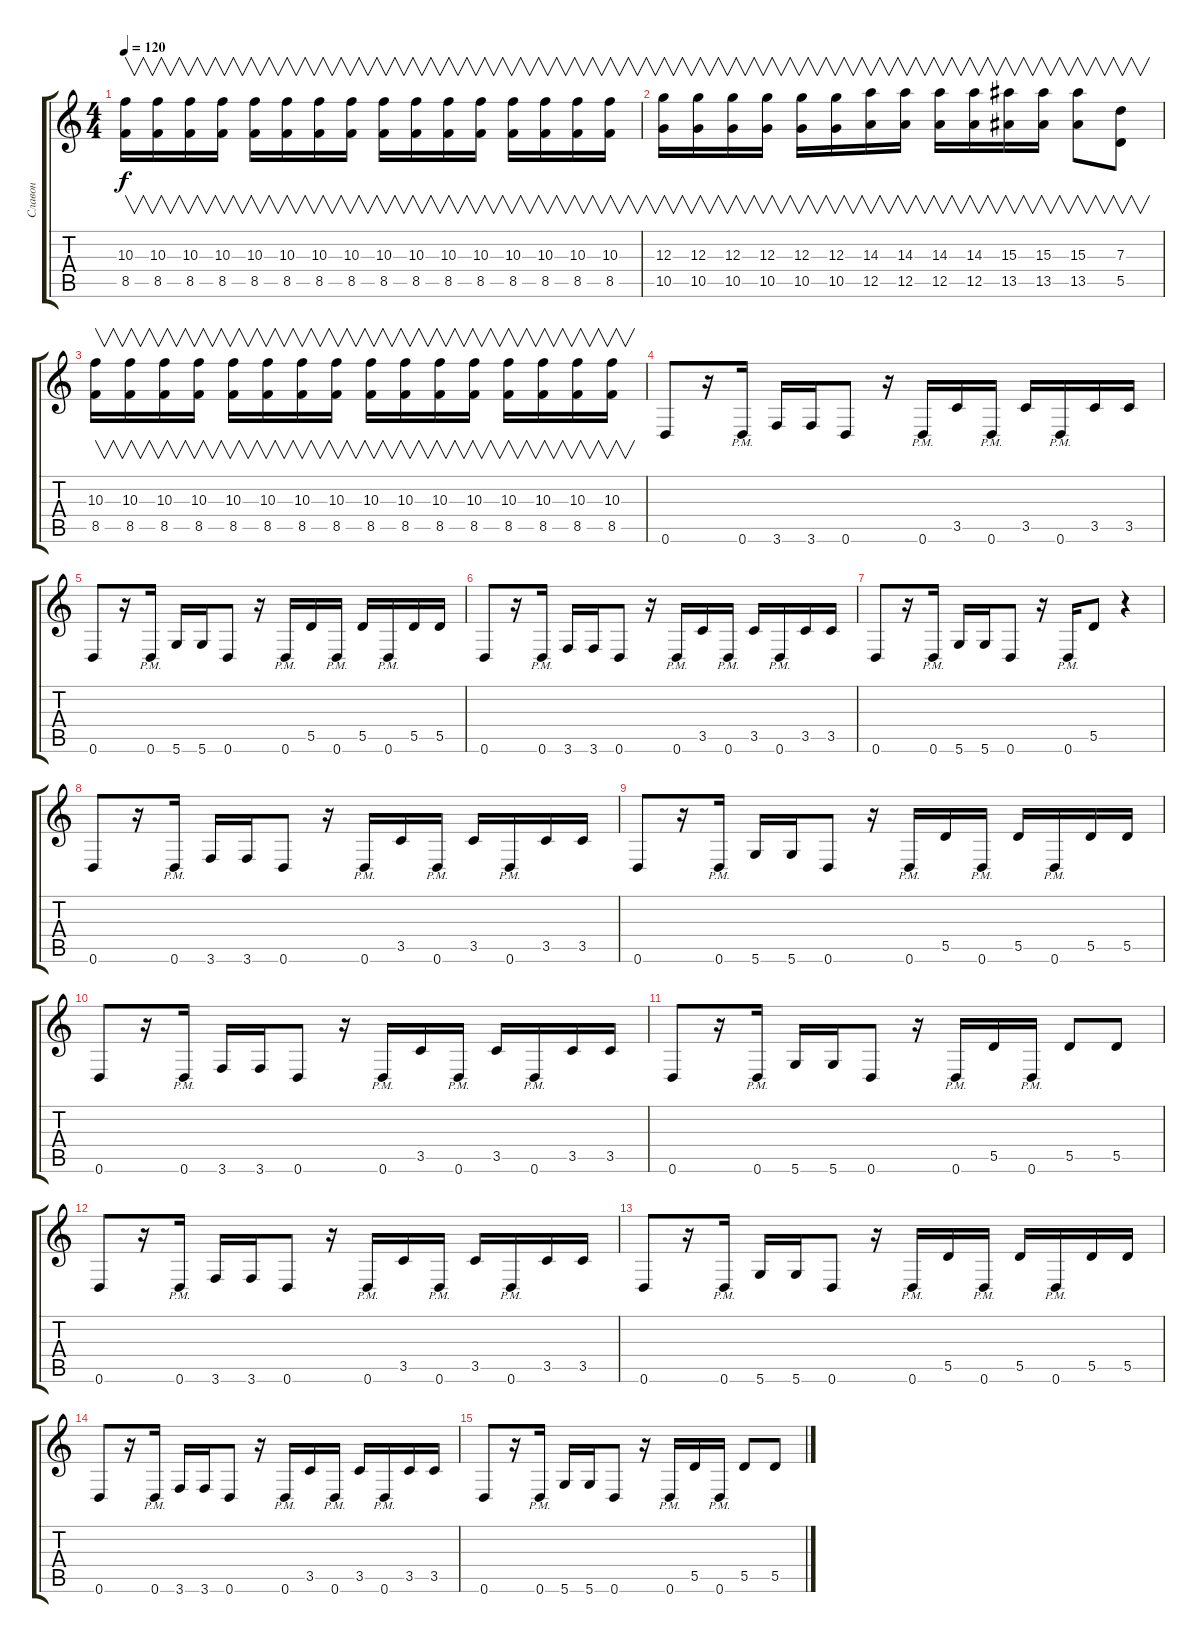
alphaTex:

\track ("Славон" "Славон") {instrument distortionguitar}
\staff {score tabs}
\tuning (E4 B3 G3 D3 A2 D2) {hide}
\ts (4 4)
\tempo 120
\clef g2
\ks c
(10.3 8.5).16{v dy f} (10.3 8.5).16{v} (10.3 8.5).16{v} (10.3 8.5).16{v} (10.3 8.5).16{v} (10.3 8.5).16{v} (10.3 8.5).16{v} (10.3 8.5).16{v} (10.3 8.5).16{v} (10.3 8.5).16{v} (10.3 8.5).16{v} (10.3 8.5).16{v} (10.3 8.5).16{v} (10.3 8.5).16{v} (10.3 8.5).16{v} (10.3 8.5).16{v} |
(12.3 10.5).16{v} (12.3 10.5).16{v} (12.3 10.5).16{v} (12.3 10.5).16{v} (12.3 10.5).16{v} (12.3 10.5).16{v} (14.3 12.5).16{v} (14.3 12.5).16{v} (14.3 12.5).16{v} (14.3 12.5).16{v} (15.3 13.5).16{v} (15.3 13.5).16{v} (15.3 13.5).8{v} (7.3 5.5).8{v} |
(10.3 8.5).16{v} (10.3 8.5).16{v} (10.3 8.5).16{v} (10.3 8.5).16{v} (10.3 8.5).16{v} (10.3 8.5).16{v} (10.3 8.5).16{v} (10.3 8.5).16{v} (10.3 8.5).16{v} (10.3 8.5).16{v} (10.3 8.5).16{v} (10.3 8.5).16{v} (10.3 8.5).16{v} (10.3 8.5).16{v} (10.3 8.5).16{v} (10.3 8.5).16{v} |
0.6.8 r.16 0.6{pm}.16 3.6.16 3.6.16 0.6.8 r.16 0.6{pm}.16 3.5.16 0.6{pm}.16 3.5.16 0.6{pm}.16 3.5.16 3.5.16 |
0.6.8 r.16 0.6{pm}.16 5.6.16 5.6.16 0.6.8 r.16 0.6{pm}.16 5.5.16 0.6{pm}.16 5.5.16 0.6{pm}.16 5.5.16 5.5.16 |
0.6.8 r.16 0.6{pm}.16 3.6.16 3.6.16 0.6.8 r.16 0.6{pm}.16 3.5.16 0.6{pm}.16 3.5.16 0.6{pm}.16 3.5.16 3.5.16 |
0.6.8 r.16 0.6{pm}.16 5.6.16 5.6.16 0.6.8 r.16 0.6{pm}.16 5.5.8 r.4 |
0.6.8 r.16 0.6{pm}.16 3.6.16 3.6.16 0.6.8 r.16 0.6{pm}.16 3.5.16 0.6{pm}.16 3.5.16 0.6{pm}.16 3.5.16 3.5.16 |
0.6.8 r.16 0.6{pm}.16 5.6.16 5.6.16 0.6.8 r.16 0.6{pm}.16 5.5.16 0.6{pm}.16 5.5.16 0.6{pm}.16 5.5.16 5.5.16 |
0.6.8 r.16 0.6{pm}.16 3.6.16 3.6.16 0.6.8 r.16 0.6{pm}.16 3.5.16 0.6{pm}.16 3.5.16 0.6{pm}.16 3.5.16 3.5.16 |
0.6.8 r.16 0.6{pm}.16 5.6.16 5.6.16 0.6.8 r.16 0.6{pm}.16 5.5.16 0.6{pm}.16 5.5.8 5.5.8 |
0.6.8 r.16 0.6{pm}.16 3.6.16 3.6.16 0.6.8 r.16 0.6{pm}.16 3.5.16 0.6{pm}.16 3.5.16 0.6{pm}.16 3.5.16 3.5.16 |
0.6.8 r.16 0.6{pm}.16 5.6.16 5.6.16 0.6.8 r.16 0.6{pm}.16 5.5.16 0.6{pm}.16 5.5.16 0.6{pm}.16 5.5.16 5.5.16 |
0.6.8 r.16 0.6{pm}.16 3.6.16 3.6.16 0.6.8 r.16 0.6{pm}.16 3.5.16 0.6{pm}.16 3.5.16 0.6{pm}.16 3.5.16 3.5.16 |
0.6.8 r.16 0.6{pm}.16 5.6.16 5.6.16 0.6.8 r.16 0.6{pm}.16 5.5.16 0.6{pm}.16 5.5.8 5.5.8
